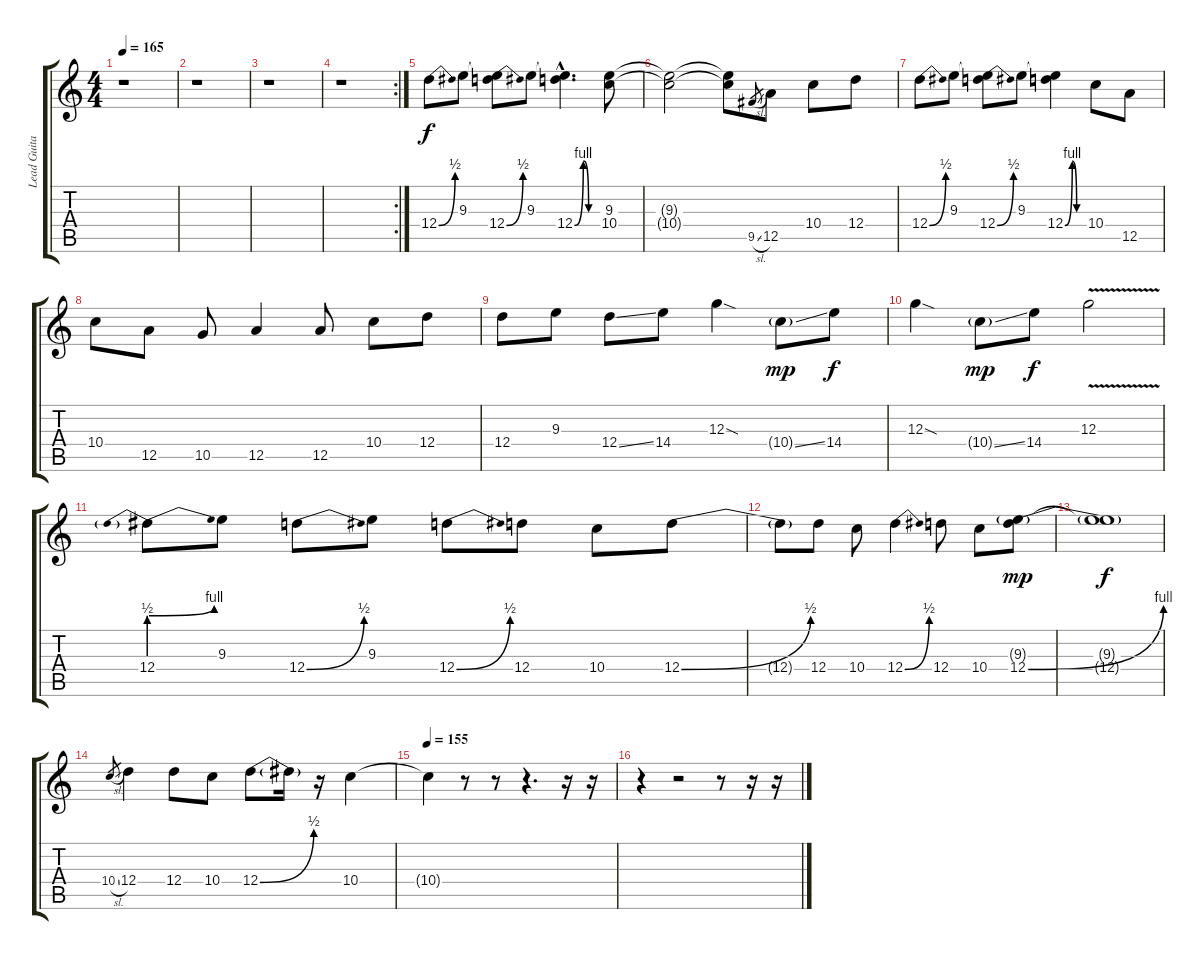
\track ("Lead Guitar" "Lead Guita") {instrument distortionguitar}
\staff {score tabs}
\tuning (E4 B3 G3 D3 A2 E2) {hide}
\ts (4 4)
\tempo 165
\clef g2
\ks c
r.1{dy f} |
r.1 |
r.1 |
\rc 2
r.1 |
12.4{be (bend 0 0 60 2)}.8 9.3.8 (9.3{t} 12.4{be (bend 0 0 60 2)}).8 9.3.8 (9.3{hac t} 12.4{be (custom 0 0 23 4 37 0 60 0) hac}).4{d} (9.3 10.4).8 |
(9.3{t} 10.4{t}).2 (9.3{t} 10.4{t}).8 9.5{sl}.8{gr} 12.5.8 10.4.8 12.4.8 |
12.4{be (bend 0 0 60 2)}.8 9.3.8 (9.3{t} 12.4{be (bend 0 0 60 2)}).8 9.3.8 (9.3{t} 12.4{be (custom 0 0 23 4 37 0 60 0)}).4 10.4.8 12.5.8 |
10.4.8 12.5.8 10.5.8 12.5.4 12.5.8 10.4.8 12.4.8 |
12.4.8 9.3.8 12.4{ss}.8 14.4.8 12.3{sod}.4 10.4{ss g}.8{dy mp} 14.4.8{dy f} |
12.3{sod}.4 10.4{ss g}.8{dy mp} 14.4.8{dy f} 12.3{v}.2 |
12.4{be (prebendbend 0 2 60 4)}.8 9.3.8 12.4{be (bend 0 0 60 2)}.8 9.3.8 12.4{be (bend 0 0 60 2)}.8 12.4.8 10.4.8 12.4{be (bend 0 0 60 2)}.8 |
12.4{t}.8 12.4.8 10.4.8 12.4{be (bend 0 0 60 2)}.4 12.4.8 10.4.8 (9.3{g} 12.4{be (bend 0 0 60 4)}).8{dy mp} |
(9.3{t} 12.4{t}).1{dy f} |
10.4{sl}.8{gr} 12.4.4 12.4.8 10.4.8 12.4{be (bend 0 0 60 2)}.8 12.4{t}.16 r.16 10.4.4 |
\tempo 155
10.4{t}.4 r.8 r.8 r.4{d} r.16 r.16 |
r.4 r.2 r.8 r.16 r.16
